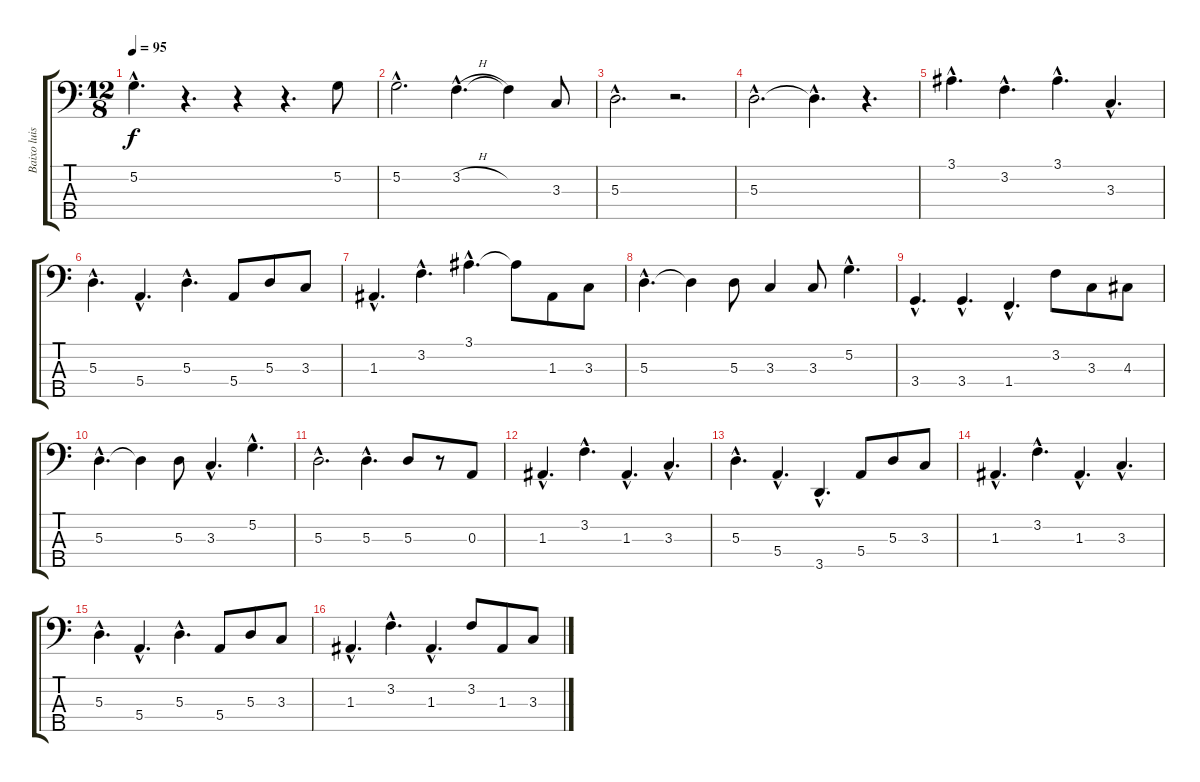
\track ("Baixo luis" "Baixo luis") {instrument electricbassfinger}
\staff {score tabs}
\tuning (G2 D2 A1 E1 B0) {hide}
\ts (12 8)
\tempo 95
\clef f4
\ks c
5.2{hac}.4{d dy f} r.4{d} r.4 r.4{d} 5.2.8 |
5.2{hac}.2{d} 3.2{h hac}.4{d} 3.2{t}.4 3.3.8 |
5.3{hac}.2{d} r.2{d} |
5.3{hac}.2{d} 5.3{hac t}.4{d} r.4{d} |
3.1{hac}.4{d} 3.2{hac}.4{d} 3.1{hac}.4{d} 3.3{hac}.4{d} |
5.3{hac}.4{d} 5.4{hac}.4{d} 5.3{hac}.4{d} 5.4.8 5.3.8 3.3.8 |
1.3{hac}.4{d} 3.2{hac}.4{d} 3.1{hac}.4{d} 3.1{t}.8 1.3.8 3.3.8 |
5.3{hac}.4{d} 5.3{t}.4 5.3.8 3.3.4 3.3.8 5.2{hac}.4{d} |
3.4{hac}.4{d} 3.4{hac}.4{d} 1.4{hac}.4{d} 3.2.8 3.3.8 4.3.8 |
5.3{hac}.4{d} 5.3{t}.4 5.3.8 3.3{hac}.4{d} 5.2{hac}.4{d} |
5.3{hac}.2{d} 5.3{hac}.4{d} 5.3.8 r.8 0.3.8 |
1.3{hac}.4{d} 3.2{hac}.4{d} 1.3{hac}.4{d} 3.3{hac}.4{d} |
5.3{hac}.4{d} 5.4{hac}.4{d} 3.5{hac}.4{d} 5.4.8 5.3.8 3.3.8 |
1.3{hac}.4{d} 3.2{hac}.4{d} 1.3{hac}.4{d} 3.3{hac}.4{d} |
5.3{hac}.4{d} 5.4{hac}.4{d} 5.3{hac}.4{d} 5.4.8 5.3.8 3.3.8 |
1.3{hac}.4{d} 3.2{hac}.4{d} 1.3{hac}.4{d} 3.2.8 1.3.8 3.3.8
